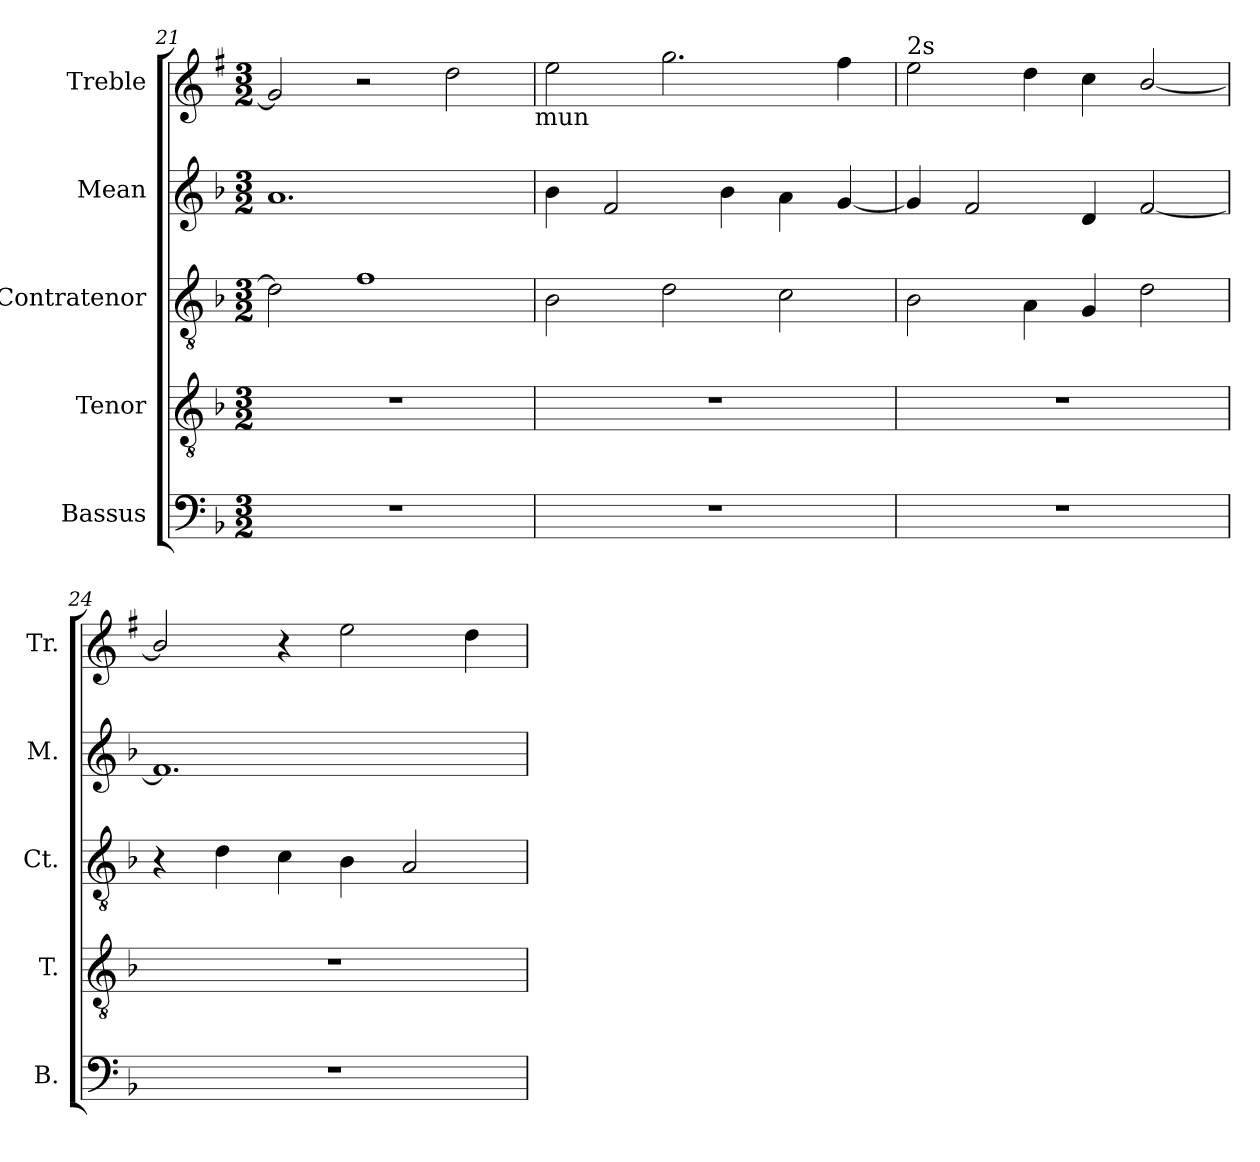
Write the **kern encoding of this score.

**kern	**kern	**kern	**kern	**kern
*part5	*part4	*part3	*part2	*part1
*staff5	*staff4	*staff3	*staff2	*staff1
*I"Bassus	*I"Tenor	*I"Contratenor	*I"Mean	*I"Treble
*I'B.	*I'T.	*I'Ct.	*I'M.	*I'Tr.
*clefF4	*clefGv2	*clefGv2	*clefG2	*clefG2
*ITrd7c12	*	*	*	*ITrd1c2
*k[b-]	*k[b-]	*k[b-]	*k[b-]	*k[b-]
*F:	*F:	*F:	*F:	*F:
*M3/2	*M3/2	*M3/2	*M3/2	*M3/2
=21	=21	=21	=21	=21
1.r	1.r	2d\]	1.a	2f/]
.	.	1f	.	2r
.	.	.	.	2cc\
!	!	!	!	!LO:TX:b:t=mun
=22	=22	=22	=22	=22
1.r	1.r	2B-\	4b-\	2dd\
.	.	.	2f/	.
.	.	2d\	.	2.ff\
.	.	.	4b-\	.
.	.	2c\	4a\	.
.	.	.	[<4g/	4ee\
!!LO:LB:g=z
=23	=23	=23	=23	=23
!	!	!	!	!LO:TX:a:t=2s
!LO:N:vis=1	!LO:N:vis=1	!	!	!
1.r	1.r	2B-\	4g/]	2dd\
.	.	.	2f/	.
.	.	4A\	.	4cc\
.	.	4G/	4d/	4b-\
.	.	2d\	[<2f/	[<2a/
=24	=24	=24	=24	=24
!LO:N:vis=1	!LO:N:vis=1	!	!	!
1.r	1.r	4r	1.f]	2a/]
.	.	4d\	.	.
.	.	4c\	.	4r
.	.	4B-\	.	2dd\
.	.	2A/	.	.
.	.	.	.	4cc\
=	=	=	=	=
*-	*-	*-	*-	*-
